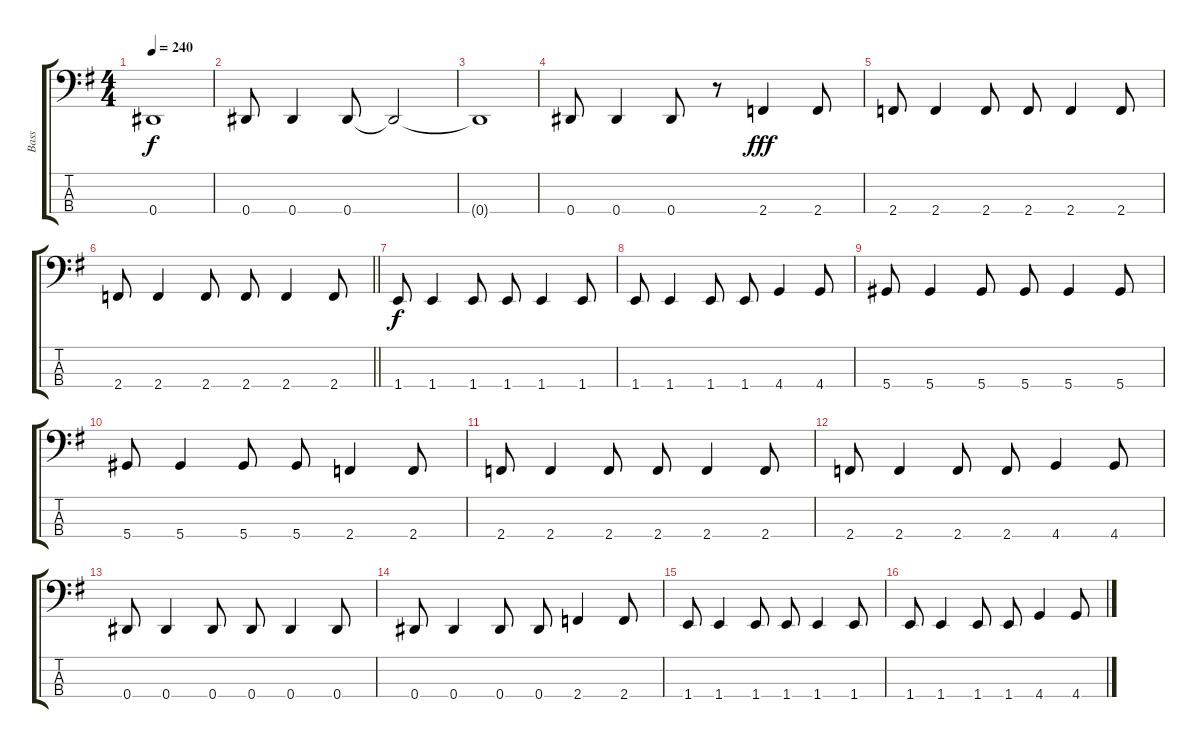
\track ("Bass" "Bass") {instrument electricbasspick}
\staff {score tabs}
\tuning (Gb2 Db2 Ab1 Eb1) {hide}
\ts (4 4)
\tempo 240
\clef f4
\ks eminor
0.4{t}.1{dy f} |
0.4.8 0.4.4 0.4.8 0.4{t}.2 |
0.4{t}.1 |
0.4.8 0.4.4 0.4.8 r.8 2.4.4{dy fff} 2.4.8 |
2.4.8 2.4.4 2.4.8 2.4.8 2.4.4 2.4.8 |
\barLineRight lightlight
2.4.8 2.4.4 2.4.8 2.4.8 2.4.4 2.4.8 |
1.4.8{dy f} 1.4.4 1.4.8 1.4.8 1.4.4 1.4.8 |
1.4.8 1.4.4 1.4.8 1.4.8 4.4.4 4.4.8 |
5.4.8 5.4.4 5.4.8 5.4.8 5.4.4 5.4.8 |
5.4.8 5.4.4 5.4.8 5.4.8 2.4.4 2.4.8 |
2.4.8 2.4.4 2.4.8 2.4.8 2.4.4 2.4.8 |
2.4.8 2.4.4 2.4.8 2.4.8 4.4.4 4.4.8 |
0.4.8 0.4.4 0.4.8 0.4.8 0.4.4 0.4.8 |
0.4.8 0.4.4 0.4.8 0.4.8 2.4.4 2.4.8 |
1.4.8 1.4.4 1.4.8 1.4.8 1.4.4 1.4.8 |
1.4.8 1.4.4 1.4.8 1.4.8 4.4.4 4.4.8
